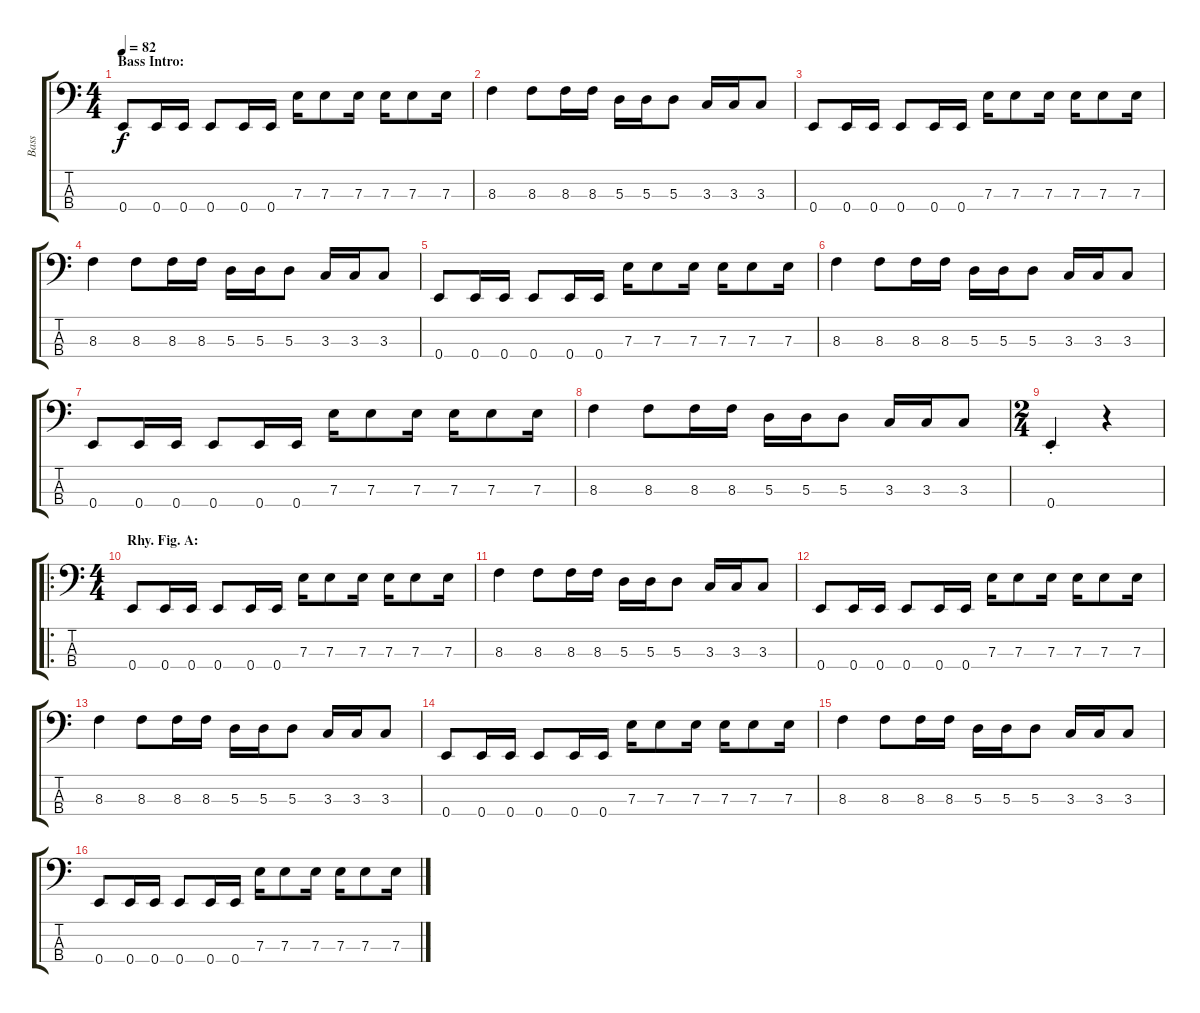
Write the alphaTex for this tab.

\track ("Bass" "Bass") {instrument slapbass2}
\staff {score tabs}
\tuning (G2 D2 A1 E1) {hide}
\ts (4 4)
\section ("" "Bass Intro:")
\tempo 82
\clef f4
\ks c
0.4.8{dy f instrument slapbass2} 0.4.16 0.4.16 0.4.8 0.4.16 0.4.16 7.3.16 7.3.8 7.3.16 7.3.16 7.3.8 7.3.16 |
8.3.4 8.3.8 8.3.16 8.3.16 5.3.16 5.3.16 5.3.8 3.3.16 3.3.16 3.3.8 |
0.4.8 0.4.16 0.4.16 0.4.8 0.4.16 0.4.16 7.3.16 7.3.8 7.3.16 7.3.16 7.3.8 7.3.16 |
8.3.4 8.3.8 8.3.16 8.3.16 5.3.16 5.3.16 5.3.8 3.3.16 3.3.16 3.3.8 |
0.4.8 0.4.16 0.4.16 0.4.8 0.4.16 0.4.16 7.3.16 7.3.8 7.3.16 7.3.16 7.3.8 7.3.16 |
8.3.4 8.3.8 8.3.16 8.3.16 5.3.16 5.3.16 5.3.8 3.3.16 3.3.16 3.3.8 |
0.4.8 0.4.16 0.4.16 0.4.8 0.4.16 0.4.16 7.3.16 7.3.8 7.3.16 7.3.16 7.3.8 7.3.16 |
8.3.4 8.3.8 8.3.16 8.3.16 5.3.16 5.3.16 5.3.8 3.3.16 3.3.16 3.3.8 |
\ts (2 4)
0.4{st}.4 r.4 |
\ro
\ts (4 4)
\section ("" "Rhy. Fig. A:")
0.4.8 0.4.16 0.4.16 0.4.8 0.4.16 0.4.16 7.3.16 7.3.8 7.3.16 7.3.16 7.3.8 7.3.16 |
8.3.4 8.3.8 8.3.16 8.3.16 5.3.16 5.3.16 5.3.8 3.3.16 3.3.16 3.3.8 |
0.4.8 0.4.16 0.4.16 0.4.8 0.4.16 0.4.16 7.3.16 7.3.8 7.3.16 7.3.16 7.3.8 7.3.16 |
8.3.4 8.3.8 8.3.16 8.3.16 5.3.16 5.3.16 5.3.8 3.3.16 3.3.16 3.3.8 |
0.4.8 0.4.16 0.4.16 0.4.8 0.4.16 0.4.16 7.3.16 7.3.8 7.3.16 7.3.16 7.3.8 7.3.16 |
8.3.4 8.3.8 8.3.16 8.3.16 5.3.16 5.3.16 5.3.8 3.3.16 3.3.16 3.3.8 |
0.4.8 0.4.16 0.4.16 0.4.8 0.4.16 0.4.16 7.3.16 7.3.8 7.3.16 7.3.16 7.3.8 7.3.16
